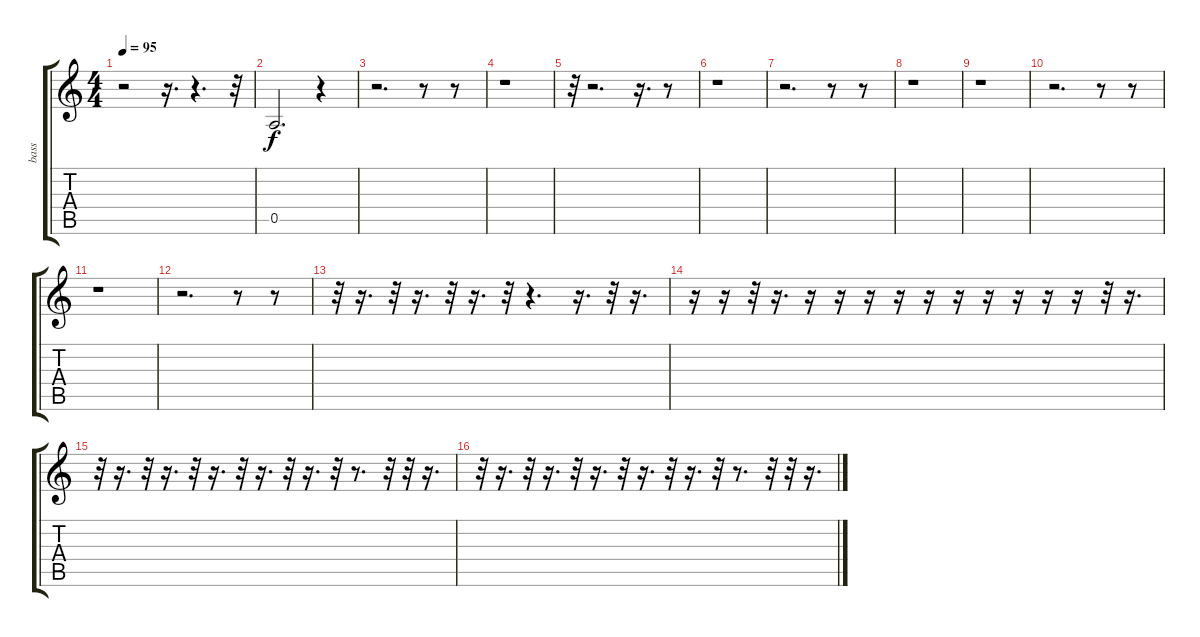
\track ("bass" "bass") {instrument fretlessbass}
\staff {score tabs}
\tuning (E4 B3 G3 D3 A2 E2) {hide}
\ts (4 4)
\tempo 95
\clef g2
\ks c
r.2{dy f} r.16{d} r.4{d} r.32 |
0.5.2{d} r.4 |
r.2{d} r.8 r.8 |
r.1 |
r.32 r.2{d} r.16{d} r.8 |
r.1 |
r.2{d} r.8 r.8 |
r.1 |
r.1 |
r.2{d} r.8 r.8 |
r.1 |
r.2{d} r.8 r.8 |
r.32 r.16{d} r.32 r.16{d} r.32 r.16{d} r.32 r.4{d} r.16{d} r.32 r.16{d} |
r.16 r.16 r.32 r.16{d} r.16 r.16 r.16 r.16 r.16 r.16 r.16 r.16 r.16 r.16 r.32 r.16{d} |
r.32{instrument synthbass2} r.16{d} r.32 r.16{d} r.32 r.16{d} r.32 r.16{d} r.32 r.16{d} r.32 r.8{d} r.32 r.32 r.16{d} |
r.32 r.16{d} r.32 r.16{d} r.32 r.16{d} r.32 r.16{d} r.32 r.16{d} r.32 r.8{d} r.32 r.32 r.16{d}
